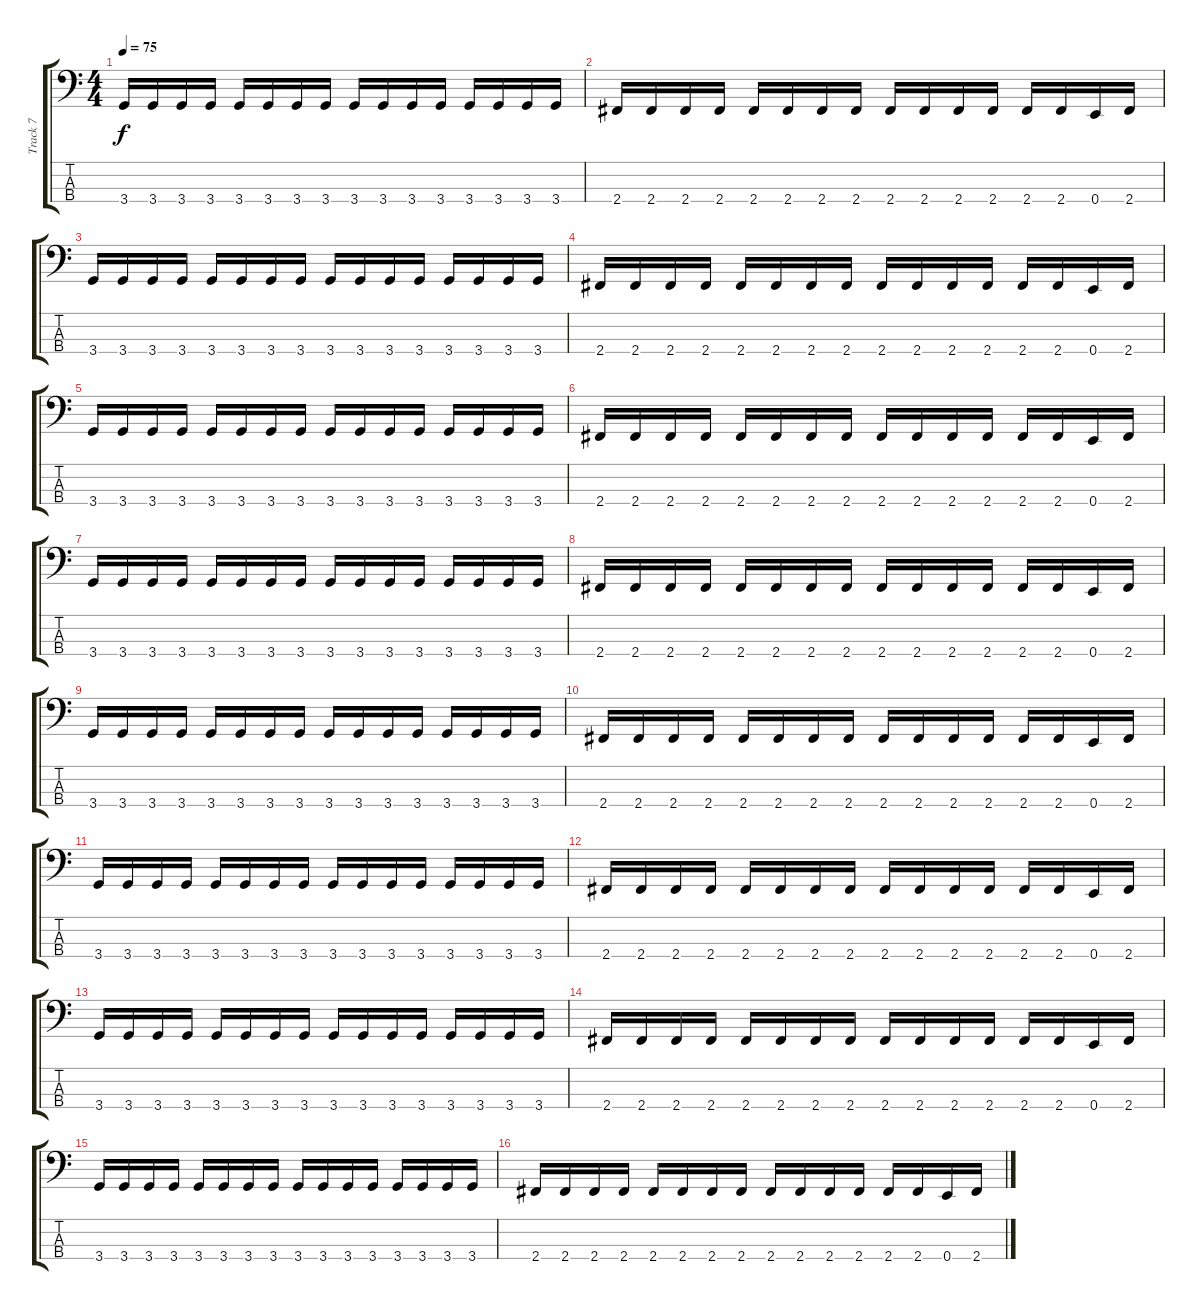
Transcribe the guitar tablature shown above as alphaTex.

\track ("Track 7" "Track 7") {instrument electricbassfinger}
\staff {score tabs}
\tuning (G2 D2 A1 E1) {hide}
\ts (4 4)
\tempo 75
\clef f4
\ks c
3.4.16{dy f} 3.4.16 3.4.16 3.4.16 3.4.16 3.4.16 3.4.16 3.4.16 3.4.16 3.4.16 3.4.16 3.4.16 3.4.16 3.4.16 3.4.16 3.4.16 |
2.4.16 2.4.16 2.4.16 2.4.16 2.4.16 2.4.16 2.4.16 2.4.16 2.4.16 2.4.16 2.4.16 2.4.16 2.4.16 2.4.16 0.4.16 2.4.16 |
3.4.16 3.4.16 3.4.16 3.4.16 3.4.16 3.4.16 3.4.16 3.4.16 3.4.16 3.4.16 3.4.16 3.4.16 3.4.16 3.4.16 3.4.16 3.4.16 |
2.4.16 2.4.16 2.4.16 2.4.16 2.4.16 2.4.16 2.4.16 2.4.16 2.4.16 2.4.16 2.4.16 2.4.16 2.4.16 2.4.16 0.4.16 2.4.16 |
3.4.16 3.4.16 3.4.16 3.4.16 3.4.16 3.4.16 3.4.16 3.4.16 3.4.16 3.4.16 3.4.16 3.4.16 3.4.16 3.4.16 3.4.16 3.4.16 |
2.4.16 2.4.16 2.4.16 2.4.16 2.4.16 2.4.16 2.4.16 2.4.16 2.4.16 2.4.16 2.4.16 2.4.16 2.4.16 2.4.16 0.4.16 2.4.16 |
3.4.16 3.4.16 3.4.16 3.4.16 3.4.16 3.4.16 3.4.16 3.4.16 3.4.16 3.4.16 3.4.16 3.4.16 3.4.16 3.4.16 3.4.16 3.4.16 |
2.4.16 2.4.16 2.4.16 2.4.16 2.4.16 2.4.16 2.4.16 2.4.16 2.4.16 2.4.16 2.4.16 2.4.16 2.4.16 2.4.16 0.4.16 2.4.16 |
3.4.16 3.4.16 3.4.16 3.4.16 3.4.16 3.4.16 3.4.16 3.4.16 3.4.16 3.4.16 3.4.16 3.4.16 3.4.16 3.4.16 3.4.16 3.4.16 |
2.4.16 2.4.16 2.4.16 2.4.16 2.4.16 2.4.16 2.4.16 2.4.16 2.4.16 2.4.16 2.4.16 2.4.16 2.4.16 2.4.16 0.4.16 2.4.16 |
3.4.16 3.4.16 3.4.16 3.4.16 3.4.16 3.4.16 3.4.16 3.4.16 3.4.16 3.4.16 3.4.16 3.4.16 3.4.16 3.4.16 3.4.16 3.4.16 |
2.4.16 2.4.16 2.4.16 2.4.16 2.4.16 2.4.16 2.4.16 2.4.16 2.4.16 2.4.16 2.4.16 2.4.16 2.4.16 2.4.16 0.4.16 2.4.16 |
3.4.16 3.4.16 3.4.16 3.4.16 3.4.16 3.4.16 3.4.16 3.4.16 3.4.16 3.4.16 3.4.16 3.4.16 3.4.16 3.4.16 3.4.16 3.4.16 |
2.4.16 2.4.16 2.4.16 2.4.16 2.4.16 2.4.16 2.4.16 2.4.16 2.4.16 2.4.16 2.4.16 2.4.16 2.4.16 2.4.16 0.4.16 2.4.16 |
3.4.16 3.4.16 3.4.16 3.4.16 3.4.16 3.4.16 3.4.16 3.4.16 3.4.16 3.4.16 3.4.16 3.4.16 3.4.16 3.4.16 3.4.16 3.4.16 |
2.4.16 2.4.16 2.4.16 2.4.16 2.4.16 2.4.16 2.4.16 2.4.16 2.4.16 2.4.16 2.4.16 2.4.16 2.4.16 2.4.16 0.4.16 2.4.16
